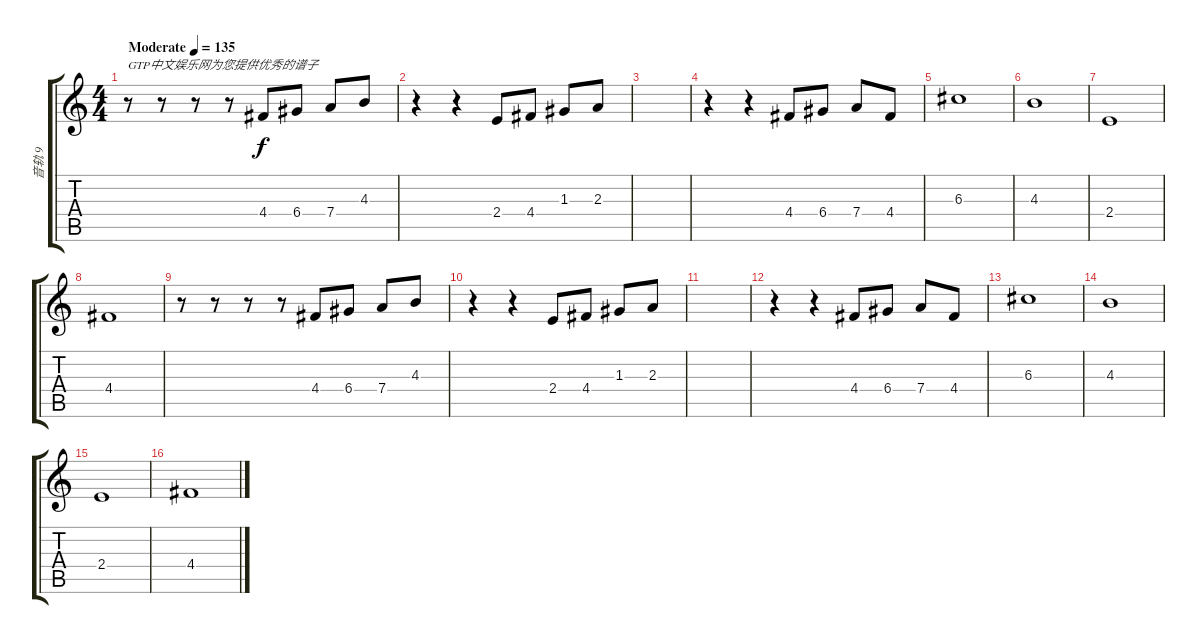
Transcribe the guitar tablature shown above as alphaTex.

\track ("音轨 9" "音轨 9") {instrument banjo}
\staff {score tabs}
\tuning (E4 B3 G3 D3 A2 E2) {hide}
\displaytranspose 12
\ts (4 4)
\tempo (135 "Moderate")
\clef g2
\ks c
r.8{txt "GTP中文娱乐网为您提供优秀的谱子" dy f instrument banjo} r.8 r.8 r.8 4.4.8 6.4.8 7.4.8 4.3.8 |
r.4 r.4 2.4.8 4.4.8 1.3.8 2.3.8 |
|
r.4 r.4 4.4.8 6.4.8 7.4.8 4.4.8 |
6.3.1 |
4.3.1 |
2.4.1 |
4.4.1 |
r.8 r.8 r.8 r.8 4.4.8 6.4.8 7.4.8 4.3.8 |
r.4 r.4 2.4.8 4.4.8 1.3.8 2.3.8 |
|
r.4 r.4 4.4.8 6.4.8 7.4.8 4.4.8 |
6.3.1 |
4.3.1 |
2.4.1 |
4.4.1
